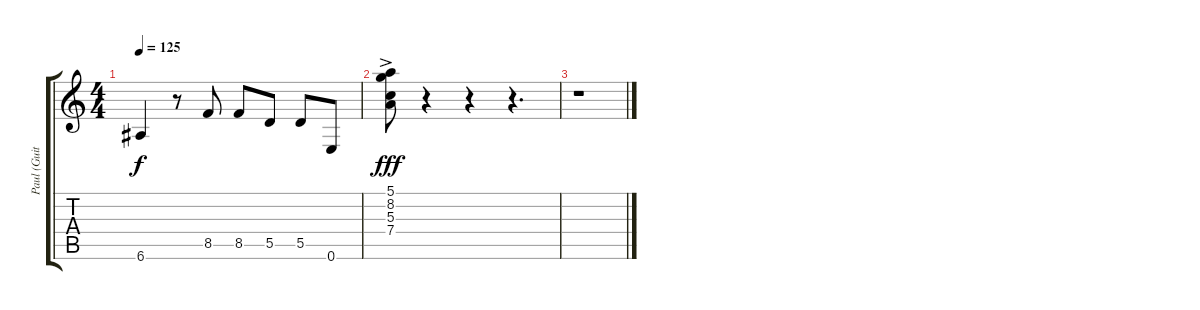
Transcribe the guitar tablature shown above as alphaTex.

\track ("Paul (Guitar)" "Paul (Guit") {instrument overdrivenguitar}
\staff {score tabs}
\tuning (E4 B3 G3 D3 A2 E2) {hide}
\ts (4 4)
\tempo 125
\clef g2
\ks c
6.6.4{dy f} r.8 8.5.8 8.5.8 5.5.8 5.5.8 0.6.8 |
(5.1{ac} 8.2{ac} 5.3{ac} 7.4{ac}).8{dy fff} r.4 r.4 r.4{d} |
r.1
